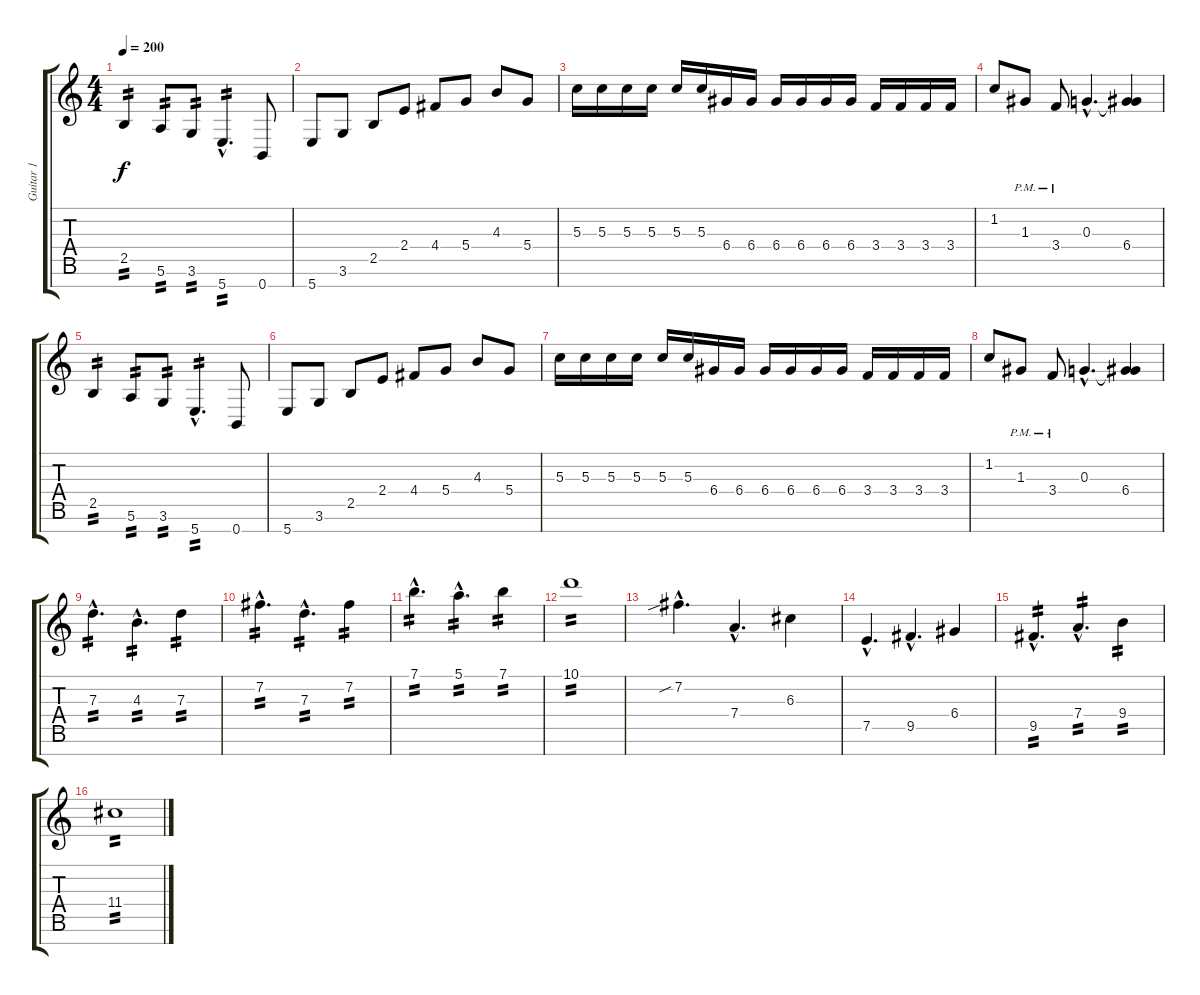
\track ("Guitar 1" "Guitar 1") {instrument distortionguitar}
\staff {score tabs}
\tuning (E4 B3 G3 D3 A2 E2 B1) {hide}
\ts (4 4)
\section ("" "")
\tempo 200
\clef g2
\ks c
2.5.4{tp 2 dy f} 5.6.8{tp 2} 3.6.8{tp 2} 5.7{hac}.4{d tp 2} 0.7.8 |
5.7.8 3.6.8 2.5.8 2.4.8 4.4.8 5.4.8 4.3.8 5.4.8 |
5.3.16 5.3.16 5.3.16 5.3.16 5.3.16 5.3.16 6.4.16 6.4.16 6.4.16 6.4.16 6.4.16 6.4.16 3.4.16 3.4.16 3.4.16 3.4.16 |
1.2.8 1.3{pm}.8 3.4{pm}.8 0.3{hac}.4{d} (0.3{t} 6.4).4 |
2.5.4{tp 2} 5.6.8{tp 2} 3.6.8{tp 2} 5.7{hac}.4{d tp 2} 0.7.8 |
5.7.8 3.6.8 2.5.8 2.4.8 4.4.8 5.4.8 4.3.8 5.4.8 |
5.3.16 5.3.16 5.3.16 5.3.16 5.3.16 5.3.16 6.4.16 6.4.16 6.4.16 6.4.16 6.4.16 6.4.16 3.4.16 3.4.16 3.4.16 3.4.16 |
1.2.8 1.3{pm}.8 3.4{pm}.8 0.3{hac}.4{d} (0.3{t} 6.4).4 |
\section ("" "")
7.3{hac}.4{d tp 2} 4.3{hac}.4{d tp 2} 7.3.4{tp 2} |
7.2{hac}.4{d tp 2} 7.3{hac}.4{d tp 2} 7.2.4{tp 2} |
7.1{hac}.4{d tp 2} 5.1{hac}.4{d tp 2} 7.1.4{tp 2} |
10.1.1{tp 2} |
\section ("" "")
7.2{sib hac}.4{d} 7.4{hac}.4{d} 6.3.4 |
7.5{hac}.4{d} 9.5{hac}.4{d} 6.4.4 |
9.5{hac}.4{d tp 2} 7.4{hac}.4{d tp 2} 9.4.4{tp 2} |
11.4.1{tp 2}
